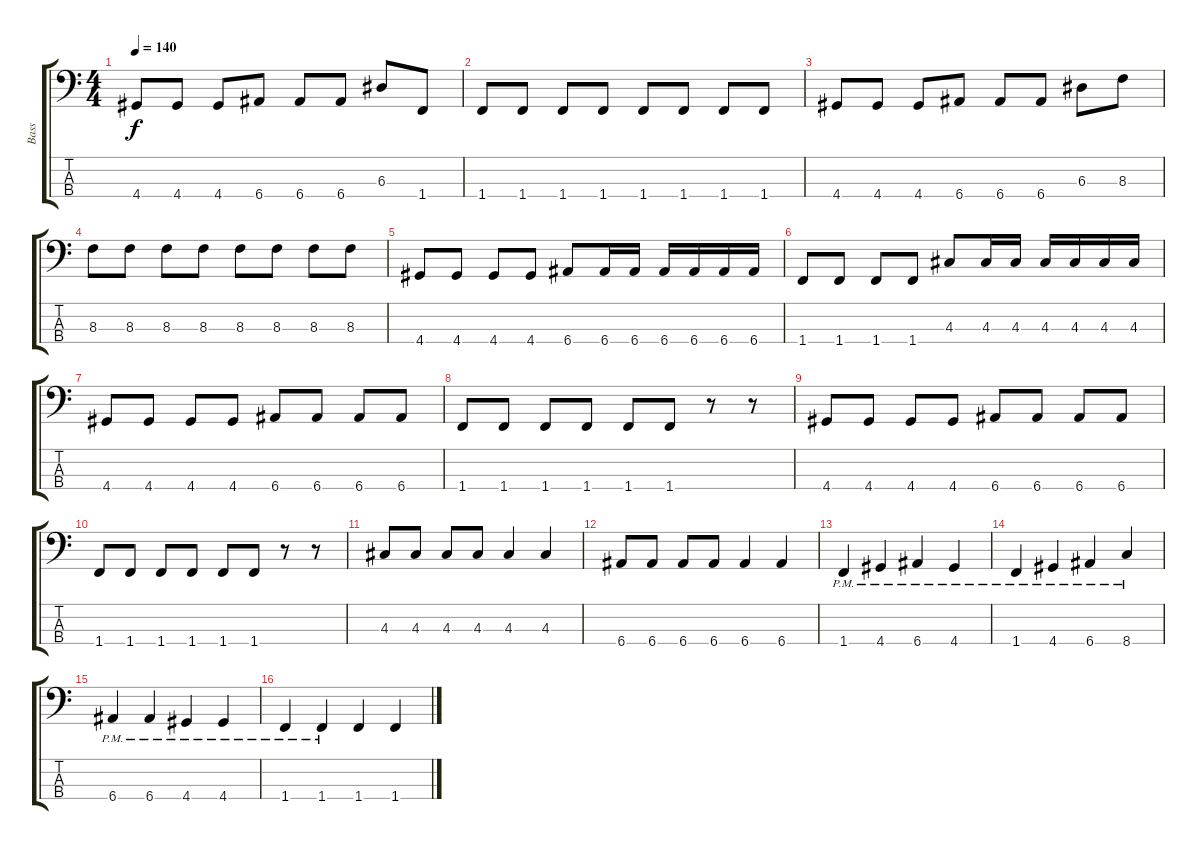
\track ("Bass" "Bass") {instrument electricbasspick}
\staff {score tabs}
\tuning (G2 D2 A1 E1) {hide}
\ts (4 4)
\tempo 140
\clef f4
\ks c
4.4.8{dy f} 4.4.8 4.4.8 6.4.8 6.4.8 6.4.8 6.3.8 1.4.8 |
1.4.8 1.4.8 1.4.8 1.4.8 1.4.8 1.4.8 1.4.8 1.4.8 |
4.4.8 4.4.8 4.4.8 6.4.8 6.4.8 6.4.8 6.3.8 8.3.8 |
8.3.8 8.3.8 8.3.8 8.3.8 8.3.8 8.3.8 8.3.8 8.3.8 |
4.4.8 4.4.8 4.4.8 4.4.8 6.4.8 6.4.16 6.4.16 6.4.16 6.4.16 6.4.16 6.4.16 |
1.4.8 1.4.8 1.4.8 1.4.8 4.3.8 4.3.16 4.3.16 4.3.16 4.3.16 4.3.16 4.3.16 |
4.4.8 4.4.8 4.4.8 4.4.8 6.4.8 6.4.8 6.4.8 6.4.8 |
1.4.8 1.4.8 1.4.8 1.4.8 1.4.8 1.4.8 r.8 r.8 |
4.4.8 4.4.8 4.4.8 4.4.8 6.4.8 6.4.8 6.4.8 6.4.8 |
1.4.8 1.4.8 1.4.8 1.4.8 1.4.8 1.4.8 r.8 r.8 |
4.3.8 4.3.8 4.3.8 4.3.8 4.3.4 4.3.4 |
6.4.8 6.4.8 6.4.8 6.4.8 6.4.4 6.4.4 |
1.4{pm}.4 4.4{pm}.4 6.4{pm}.4 4.4{pm}.4 |
1.4{pm}.4 4.4{pm}.4 6.4{pm}.4 8.4{pm}.4 |
6.4{pm}.4 6.4{pm}.4 4.4{pm}.4 4.4{pm}.4 |
1.4{pm}.4 1.4{pm}.4 1.4.4 1.4.4
